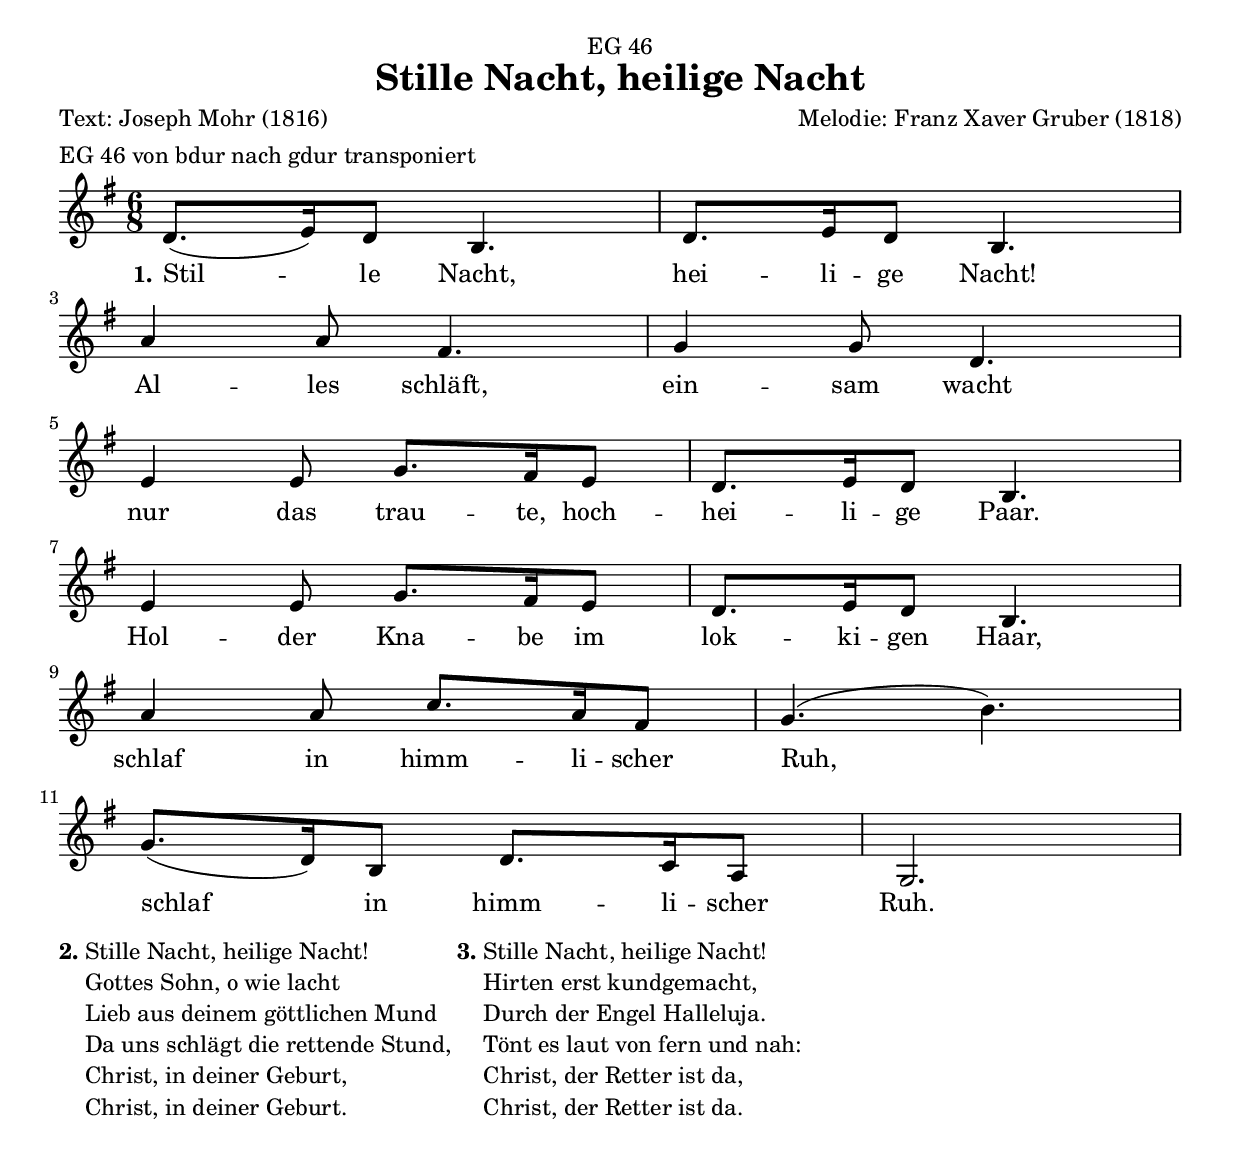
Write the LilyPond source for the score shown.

\version "2.24.4"
\bookpart {
  \tocItem \markup "Stille Nacht, heilige Nacht"
  \header {
    dedication = "EG 46"
    title = "Stille Nacht, heilige Nacht"
    poet = "Text: Joseph Mohr (1816)"
    composer = "Melodie: Franz Xaver Gruber (1818)"
    meter="EG 46 von bdur nach gdur transponiert"
  }
\score {
  \midi { \tempo 4 = 80 }
  \layout{indent=0}
   <<
   \transpose d g, {
     \key d \major
     \time 6/8 
  a'8.( b'16) a'8 fis'4. | a'8. b'16 a'8 fis'4. |    \break
  e''4 e''8 cis''4. | d''4 d''8 a'4. |               \break
  b'4 b'8 d''8. cis''16 b'8 | a'8. b'16 a'8 fis'4. | \break
  b'4 b'8 d''8. cis''16 b'8 | a'8. b'16 a'8 fis'4. | \break
  e''4 e''8 g''8. e''16 cis''8 | d''4.( fis''4.)|    \break
  d''8.( a'16) fis'8 a'8. g'16 e'8 |  d'2. |
}
>>
\addlyrics {
  \set stanza = "1."
  Stil -- le Nacht, hei -- li -- ge Nacht!
  Al -- les schläft, ein -- sam wacht
  nur das trau -- te, hoch -- hei -- li -- ge Paar.
  Hol -- der Kna -- be im lok -- ki -- gen Haar,
  schlaf in himm -- li -- scher Ruh,
  schlaf in himm -- li -- scher Ruh.
}
}

\markup {
    \column {
      \line {
	\bold "2."
        \column {
      "Stille Nacht, heilige Nacht!"
	  "Gottes Sohn, o wie lacht"
	  "Lieb aus deinem göttlichen Mund"
	  "Da uns schlägt die rettende Stund,"
	  "Christ, in deiner Geburt,"
	  "Christ, in deiner Geburt."
	}
	\bold "3."
        \column {
	  "Stille Nacht, heilige Nacht!"
	  "Hirten erst kundgemacht,"
	  "Durch der Engel Halleluja."
	  "Tönt es laut von fern und nah:"
	  "Christ, der Retter ist da,"
	  "Christ, der Retter ist da."
        }
    }
  }
}
%{
\markup{
  \vspace #10
  \with-url #"http:///edgar-saenger.de/musik/liederbuch/o_taehler_weit_o_hoehen.mid" {o_taehler_weit_o_hoehen.mid}
}
%}
}